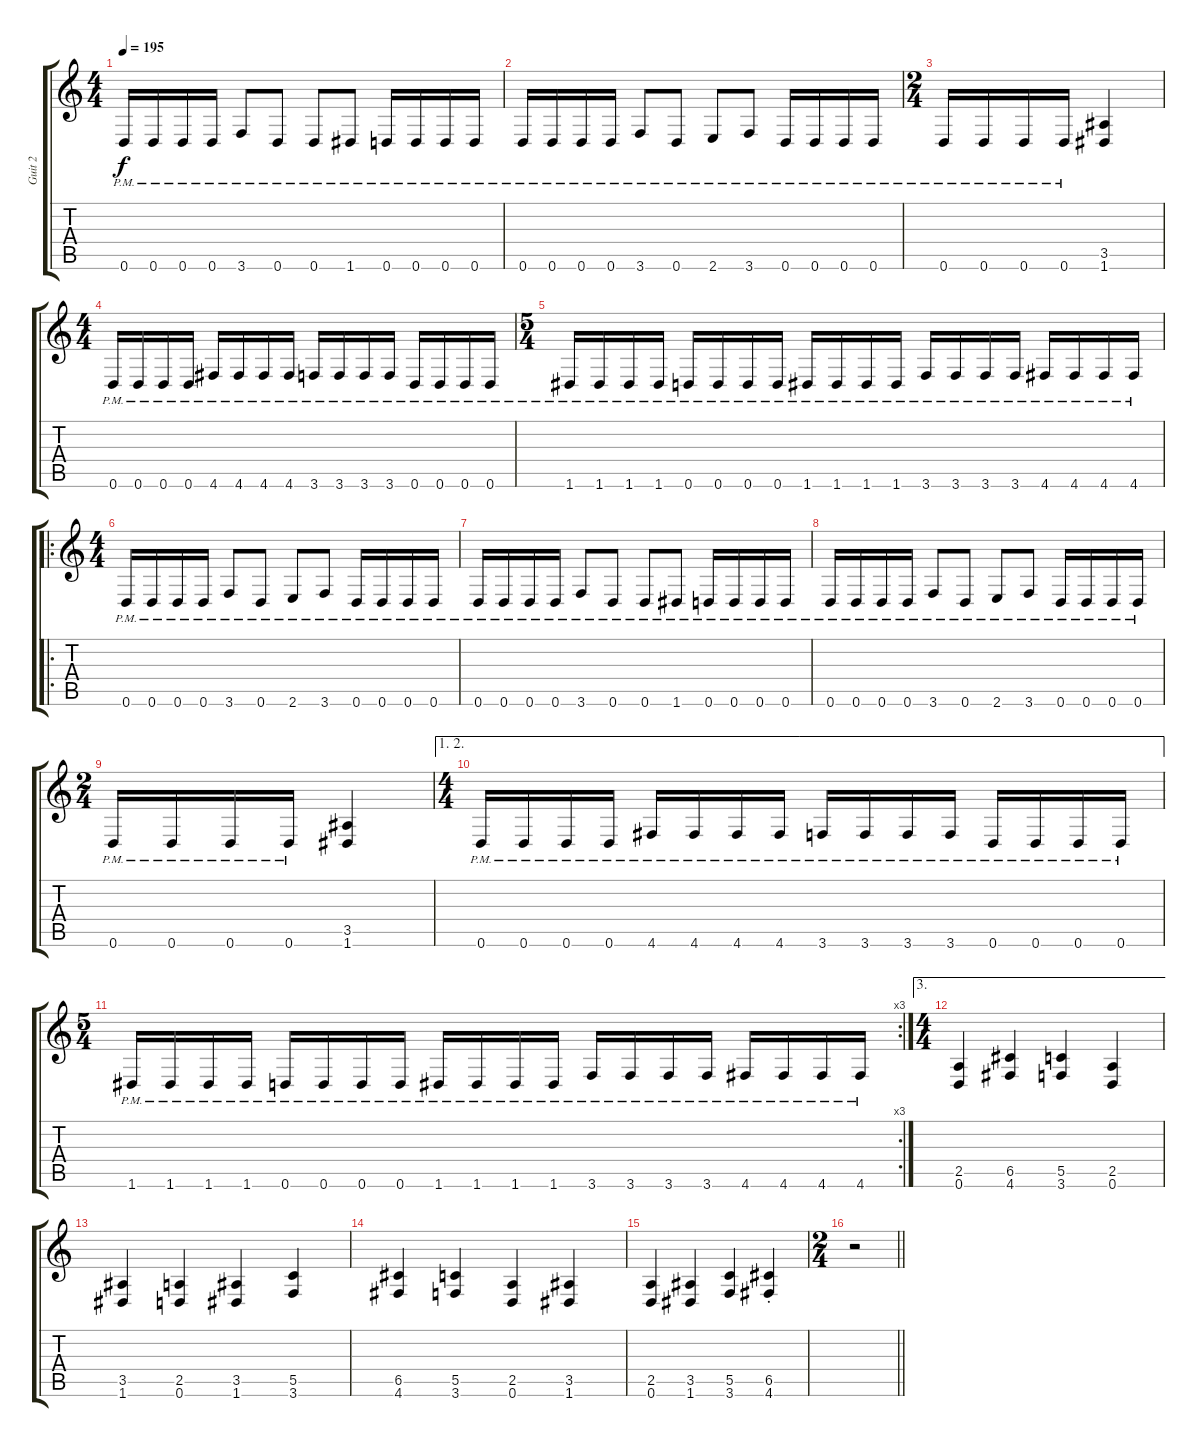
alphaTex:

\track ("Guit 2" "Guit 2") {instrument distortionguitar}
\staff {score tabs}
\tuning (D4 A3 F3 C3 G2 D2) {hide}
\ts (4 4)
\tempo 195
\clef g2
\ks c
0.6{pm}.16{dy f} 0.6{pm}.16 0.6{pm}.16 0.6{pm}.16 3.6{pm}.8 0.6{pm}.8 0.6{pm}.8 1.6{pm}.8 0.6{pm}.16 0.6{pm}.16 0.6{pm}.16 0.6{pm}.16 |
0.6{pm}.16 0.6{pm}.16 0.6{pm}.16 0.6{pm}.16 3.6{pm}.8 0.6{pm}.8 2.6{pm}.8 3.6{pm}.8 0.6{pm}.16 0.6{pm}.16 0.6{pm}.16 0.6{pm}.16 |
\ts (2 4)
0.6{pm}.16 0.6{pm}.16 0.6{pm}.16 0.6{pm}.16 (3.5 1.6).4 |
\ts (4 4)
0.6{pm}.16 0.6{pm}.16 0.6{pm}.16 0.6{pm}.16 4.6{pm}.16 4.6{pm}.16 4.6{pm}.16 4.6{pm}.16 3.6{pm}.16 3.6{pm}.16 3.6{pm}.16 3.6{pm}.16 0.6{pm}.16 0.6{pm}.16 0.6{pm}.16 0.6{pm}.16 |
\ts (5 4)
1.6{pm}.16 1.6{pm}.16 1.6{pm}.16 1.6{pm}.16 0.6{pm}.16 0.6{pm}.16 0.6{pm}.16 0.6{pm}.16 1.6{pm}.16 1.6{pm}.16 1.6{pm}.16 1.6{pm}.16 3.6{pm}.16 3.6{pm}.16 3.6{pm}.16 3.6{pm}.16 4.6{pm}.16 4.6{pm}.16 4.6{pm}.16 4.6{pm}.16 |
\ro
\ts (4 4)
0.6{pm}.16 0.6{pm}.16 0.6{pm}.16 0.6{pm}.16 3.6{pm}.8 0.6{pm}.8 2.6{pm}.8 3.6{pm}.8 0.6{pm}.16 0.6{pm}.16 0.6{pm}.16 0.6{pm}.16 |
0.6{pm}.16 0.6{pm}.16 0.6{pm}.16 0.6{pm}.16 3.6{pm}.8 0.6{pm}.8 0.6{pm}.8 1.6{pm}.8 0.6{pm}.16 0.6{pm}.16 0.6{pm}.16 0.6{pm}.16 |
0.6{pm}.16 0.6{pm}.16 0.6{pm}.16 0.6{pm}.16 3.6{pm}.8 0.6{pm}.8 2.6{pm}.8 3.6{pm}.8 0.6{pm}.16 0.6{pm}.16 0.6{pm}.16 0.6{pm}.16 |
\ts (2 4)
0.6{pm}.16 0.6{pm}.16 0.6{pm}.16 0.6{pm}.16 (3.5 1.6).4 |
\ae (1 2)
\ts (4 4)
0.6{pm}.16 0.6{pm}.16 0.6{pm}.16 0.6{pm}.16 4.6{pm}.16 4.6{pm}.16 4.6{pm}.16 4.6{pm}.16 3.6{pm}.16 3.6{pm}.16 3.6{pm}.16 3.6{pm}.16 0.6{pm}.16 0.6{pm}.16 0.6{pm}.16 0.6{pm}.16 |
\rc 3
\ts (5 4)
1.6{pm}.16 1.6{pm}.16 1.6{pm}.16 1.6{pm}.16 0.6{pm}.16 0.6{pm}.16 0.6{pm}.16 0.6{pm}.16 1.6{pm}.16 1.6{pm}.16 1.6{pm}.16 1.6{pm}.16 3.6{pm}.16 3.6{pm}.16 3.6{pm}.16 3.6{pm}.16 4.6{pm}.16 4.6{pm}.16 4.6{pm}.16 4.6{pm}.16 |
\ae 3
\ts (4 4)
(2.5 0.6).4 (6.5 4.6).4 (5.5 3.6).4 (2.5 0.6).4 |
(3.5 1.6).4 (2.5 0.6).4 (3.5 1.6).4 (5.5 3.6).4 |
(6.5 4.6).4 (5.5 3.6).4 (2.5 0.6).4 (3.5 1.6).4 |
(2.5 0.6).4 (3.5 1.6).4 (5.5 3.6).4 (6.5{st} 4.6{st}).4 |
\ts (2 4)
\barLineRight lightlight
r.2
